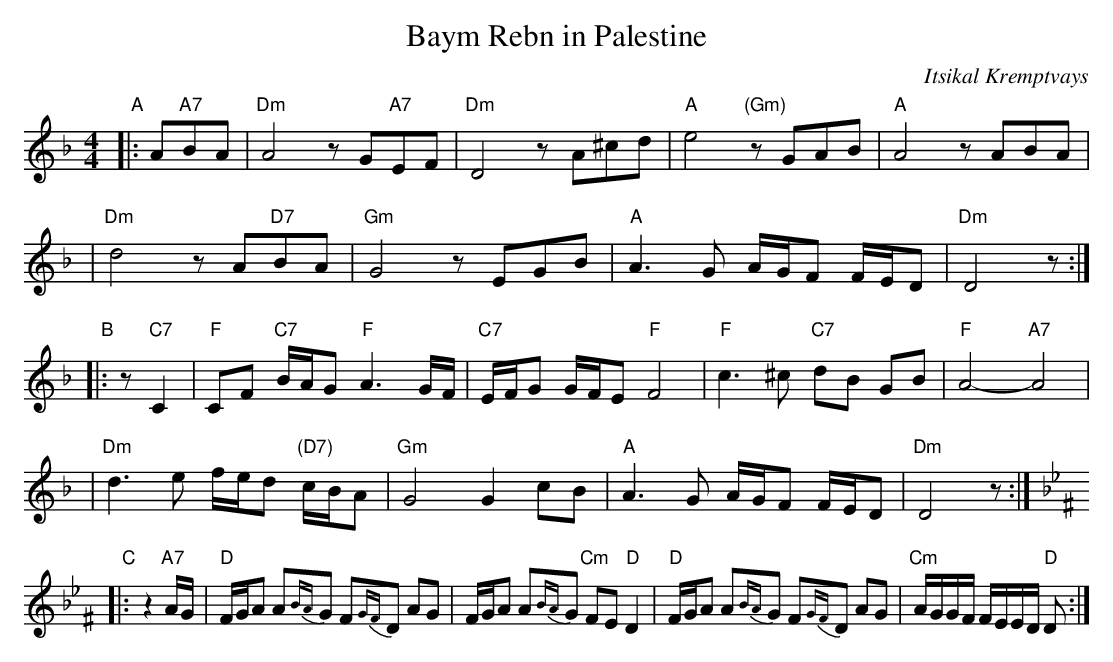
X:1
T: Baym Rebn in Palestine
O: Itsikal Kremptvays
M: 4/4
L: 1/16
K: Dm
"A"\
|: A2"A7"B2A2 \
| "Dm"A8 z2 G2"A7"E2F2 | "Dm"D8 z2 A2^c2d2 \
| "A"e8 "(Gm)"z2G2A2B2 | "A"A8 z2A2B2A2 |
| "Dm"d8 z2 A2"D7"B2A2 | "Gm"G8 z2E2G2B2 \
| "A"A6G2 AGF2 FED2 | "Dm"D8 z2 :|
"B"\
|: z2 "C7"C4 \
| "F"C2F2 "C7"BAG2 "F"A6 GF | "C7"EFG2 GFE2 "F"F8 \
| "F"c6 ^c2 "C7"d2B2 G2B2 | "F"A8- "A7"A8 |
| "Dm"d6 e2 fed2 "(D7)"cBA2 | "Gm"G8 G4 c2B2 \
| "A"A6 G2 AGF2 FED2 | "Dm"D8 z2 :|
"C"[K:Dphr^F]\
|: z4"A7"AG \
| "D"FGA2 A2{BA}G2 F2{GF}D2 A2G2 | FGA2 A2{BA}G2 "Cm"F2E2 "D"D4 \
| "D"FGA2 A2{BA}G2 F2{GF}D2 A2G2 | "Cm"AGGF FEED "D"D2 :|
